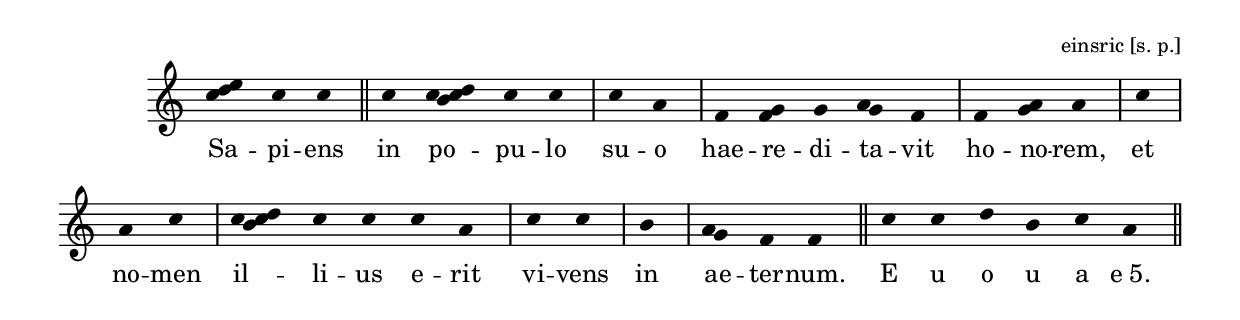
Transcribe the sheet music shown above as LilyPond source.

\version "2.19.32"

\include "../lib/synopsis.ily"

\score {
  \transpose c c' {
    \plainchant
    \melisma { c'4 d' e' } c' c' \bar "||" c' \melisma { c' b c' d' } c' c' \bar "|" c' a \bar "|"
    f \melisma { f g } g \melisma { a g } f \bar "|" f \melisma { g a } a \bar "|"
    c' \bar "|" a c' \bar "|" \melisma { c' b c' d' } c' c'
    c' a \bar "|" c' c' \bar "|" b \bar "|" \melisma { a g } f f \bar "||"
    c' c' d' b c' a \bar "||"
  }
  \addlyrics {
    Sa -- pi -- ens in po -- pu -- lo su -- o
    hae -- re -- di -- ta -- vit ho -- no -- rem,
    et no -- men il -- li -- us
    e -- rit vi -- vens in ae -- ter -- num.
    E u o u a "e 5."
  }
  \header {
    quid = "antiphona"
    fontes = "einsric [s. p.]"
  }
}

%{
\score {
  \transpose c c' {
    \plainchant

  }
  \addlyrics {

  }
  \header {
    fontes = ""
  }
}
%}